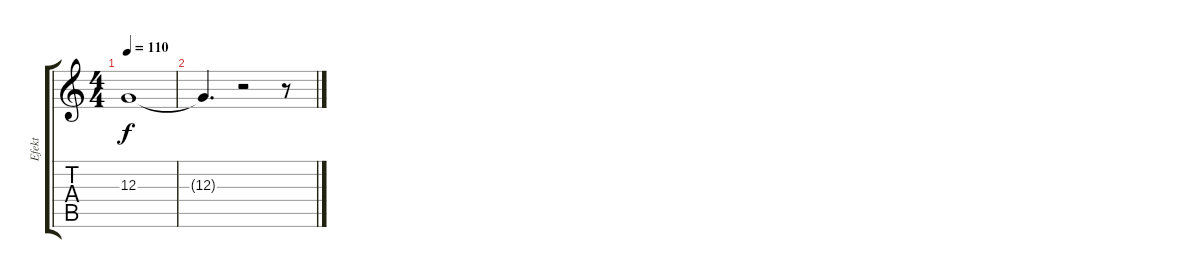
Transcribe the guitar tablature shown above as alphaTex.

\track ("Efekt" "Efekt") {instrument tremolostrings}
\staff {score tabs}
\tuning (E4 B3 G3 D3 A2 E2) {hide}
\ts (4 4)
\tempo 110
\clef g2
\ks c
12.3.1{dy f} |
12.3{t}.4{d} r.2 r.8
